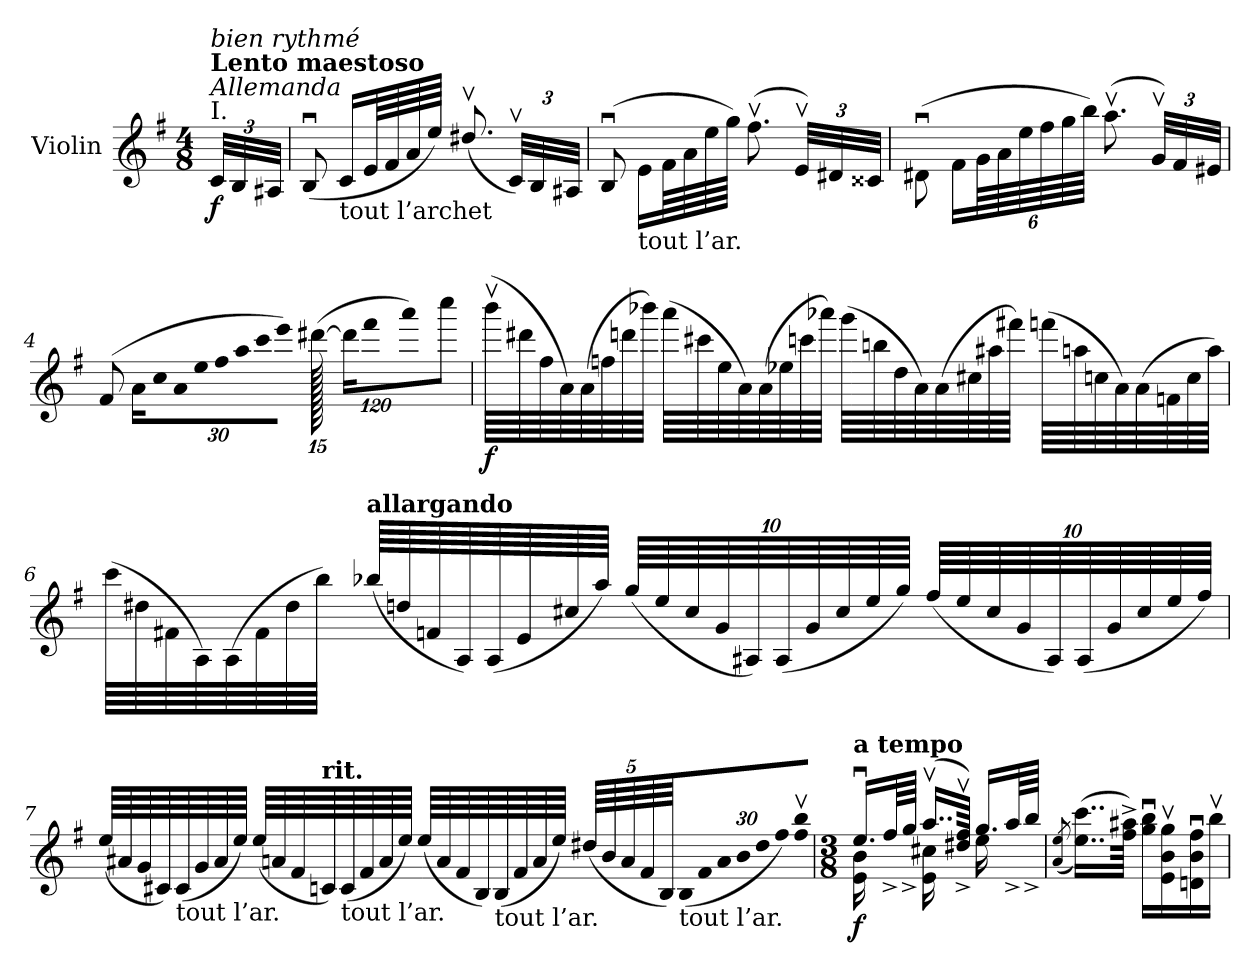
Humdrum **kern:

**kern	**dynam
*part1	*part1
*staff1	*staff1
*I"Violin	*
*I'Vln.	*
*clefG2	*
*k[f#]	*
*M4/8	*
*MM18	*
*Xbrackettup	*
=	=
!LO:TX:a:t=I.	!
!LO:TX:a:i:t=Allemanda	!
!LO:TX:a:B:t=Lento maestoso	!
!LO:TX:i:t=bien rythmé	!
!	!LO:DY:b
48c/LLL	f
48B/	.
48A#X/JJJ	.
=1	=1
(<8Bu/	.
!LO:TX:b:t=tout l’archet	!
16c/LL	.
64e/LL	.
64f#/	.
64a/	.
64ee/JJJJ)	.
(<8.dd#Xv/	.
48cv/LLL)	.
48B/	.
48A#X/JJJ	.
=2	=2
(>8Bu/	.
!LO:TX:b:t=tout l’ar.	!
16e\LL	.
64f#\LL	.
64a\	.
64ee\	.
64gg\JJJJ)	.
(>8.ff#v\	.
48ev/LLL)	.
48d#X/	.
48c##X/JJJ	.
!!LO:LB:g=z
=3	=3
(>8d#Xu\	.
16f#\LL	.
96g\LL	.
96a\	.
96ee\	.
96ff#\	.
96gg\	.
96bb\JJJJ)	.
(>8.aav\	.
48gv/LLL)	.
48f#/	.
48e#X/JJJ	.
=4	=4
(>8f#/	.
16a\LL	.
!LO:N:vis=64	!
1920%17cc\LL	.
!LO:N:vis=64	!
1920%17a\	.
!LO:N:vis=64	!
1920%17ee\	.
!LO:N:vis=64	!
1920%17ff#\	.
!LO:N:vis=64	!
1920%17aa\	.
!LO:N:vis=64	!
1920%17ccc\	.
!LO:N:vis=64	!
1920%17eee\JJJJ)	.
(>[1920ddd#X\	.
1920%79ddd#\LL]	.
24fff#\	.
24aaa\J)	.
8cccc\J	.
!!LO:LB:g=z
=5	=5
!	!LO:DY:b
(>64bbbv\LLLL	f
64ddd#X\	.
64ff#\	.
64a\)	.
(>64a\	.
64ffn\	.
64dddn\	.
64bbb-X\JJJJ)	.
(>64aaa\LLLL	.
64ccc#X\	.
64ee\	.
64a\)	.
(>64a\	.
64ee-X\	.
64cccn\	.
64aaa-X\JJJJ)	.
(>64ggg\LLLL	.
64bbn\	.
64dd\	.
64a\)	.
(>64a\	.
64cc#X\	.
64aa#X\	.
64fff#X\JJJJ)	.
(>64fffn\LLLL	.
64aan\	.
64ccn\	.
64a\)	.
(>64a\	.
64fn\	.
64cc\	.
64aa\JJJJ)	.
!!LO:LB:g=z
=6	=6
!	!LO:DY:b
!	!LO:DY:n=1:b
(>64ccc\LLLL	other-dynamics f
64dd#X\	.
64f#X\	.
64A\)	.
(>64A\	.
64f#\	.
64dd#\	.
64bb\JJJJ)	.
!LO:TX:a:B:t=allargando	!
(<64bb-X/LLLL	.
64ddn/	.
64fn/	.
64A/)	.
(<64A/	.
64e/	.
64cc#X/	.
64aa/JJJJ)	.
(<80gg/LLLL	.
80ee/	.
80cc#/	.
80g/	.
80A#X/)	.
(<80A#/	.
80g/	.
80cc#/	.
80ee/	.
80gg/JJJJ)	.
(<80ff#/LLLL	.
80ee/	.
80cc#/	.
80g/	.
80A#/)	.
(<80A#/	.
80g/	.
80cc#/	.
80ee/	.
80ff#/JJJJ)	.
!!LO:LB:g=z
=7	=7
(<64ee/LLLL	.
64a#X/	.
64g/	.
64c#X/)	.
!LO:TX:b:t=tout l’ar.	!
(<64c#/	.
64g/	.
64a#/	.
64ee/JJJJ)	.
(<64ee/LLLL	.
64an/	.
64f#/	.
!LO:TX:a:B:t=rit.	!
64cn/)	.
!LO:TX:b:t=tout l’ar.	!
(<64c/	.
64f#/	.
64a/	.
64ee/JJJJ)	.
(<64ee/LLLL	.
64a/	.
64f#/	.
64B/)	.
!LO:TX:b:t=tout l’ar.	!
(<64B/	.
64f#/	.
64a/	.
64ee/JJJJ)	.
(<80dd#X/LLLL	.
80b/	.
80a/	.
80f#/	.
80B/)	.
!LO:TX:b:t=tout l’ar.	!
!LO:N:vis=64	!
(<1920%17B/	.
!LO:N:vis=64	!
1920%17f#/	.
!LO:N:vis=64	!
1920%17a/	.
!LO:N:vis=64	!
1920%17b/	.
!LO:N:vis=64	!
1920%17dd#/	.
!LO:N:vis=64	!
1920%17ff#/)	.
!LO:N:vis=64	!
1920%17ff#/v 1920%17bb/vJJJJ	.
!!LO:LB:g=z
=8	=8
*M3/8	*
*^	*
!LO:TX:a:B:t=a tempo	!	!
!	!	!LO:DY:b
16.eeu/LL	16e\ 16b\	f
.	16ryy	.
64ff#^>/LL	.	.
64gg^>/JJJJ	.	.
(>16..aav/LL	16e\ 16cc#X\	.
.	16ryy	.
64dd#X/v^ 64ff#/v^JJkk)	.	.
16.gg/LL	16ee\	.
.	16ryy	.
64aa^>/LL	.	.
64bb^>/JJJJ	.	.
*v	*v	*
=9	=9
(>8qa/ 8qee/	.
(>16..ee\ 16..ccc\LL)	.
64ff#\^ 64aa#X\^JJkk)	.
16gg\u 16bb\uLL	.
16e\v 16b\v 16gg\v	.
16dn\u 16b\u 16ff#\u	.
16bbv\JJ	.
=	=
*-	*-
